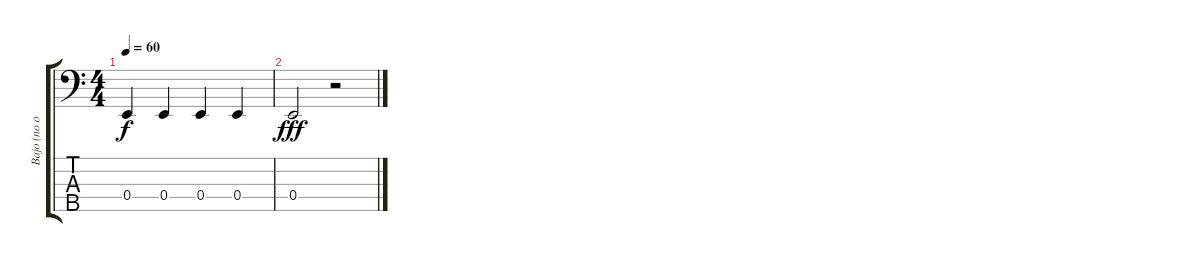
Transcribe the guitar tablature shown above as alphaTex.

\track ("Bajo (no original)" "Bajo (no o") {instrument electricbassfinger}
\staff {score tabs}
\tuning (G2 D2 A1 E1 B0) {hide}
\ts (4 4)
\tempo 60
\clef f4
\ks c
0.4.4{dy f} 0.4.4 0.4.4 0.4.4 |
0.4.2{dy fff} r.2
